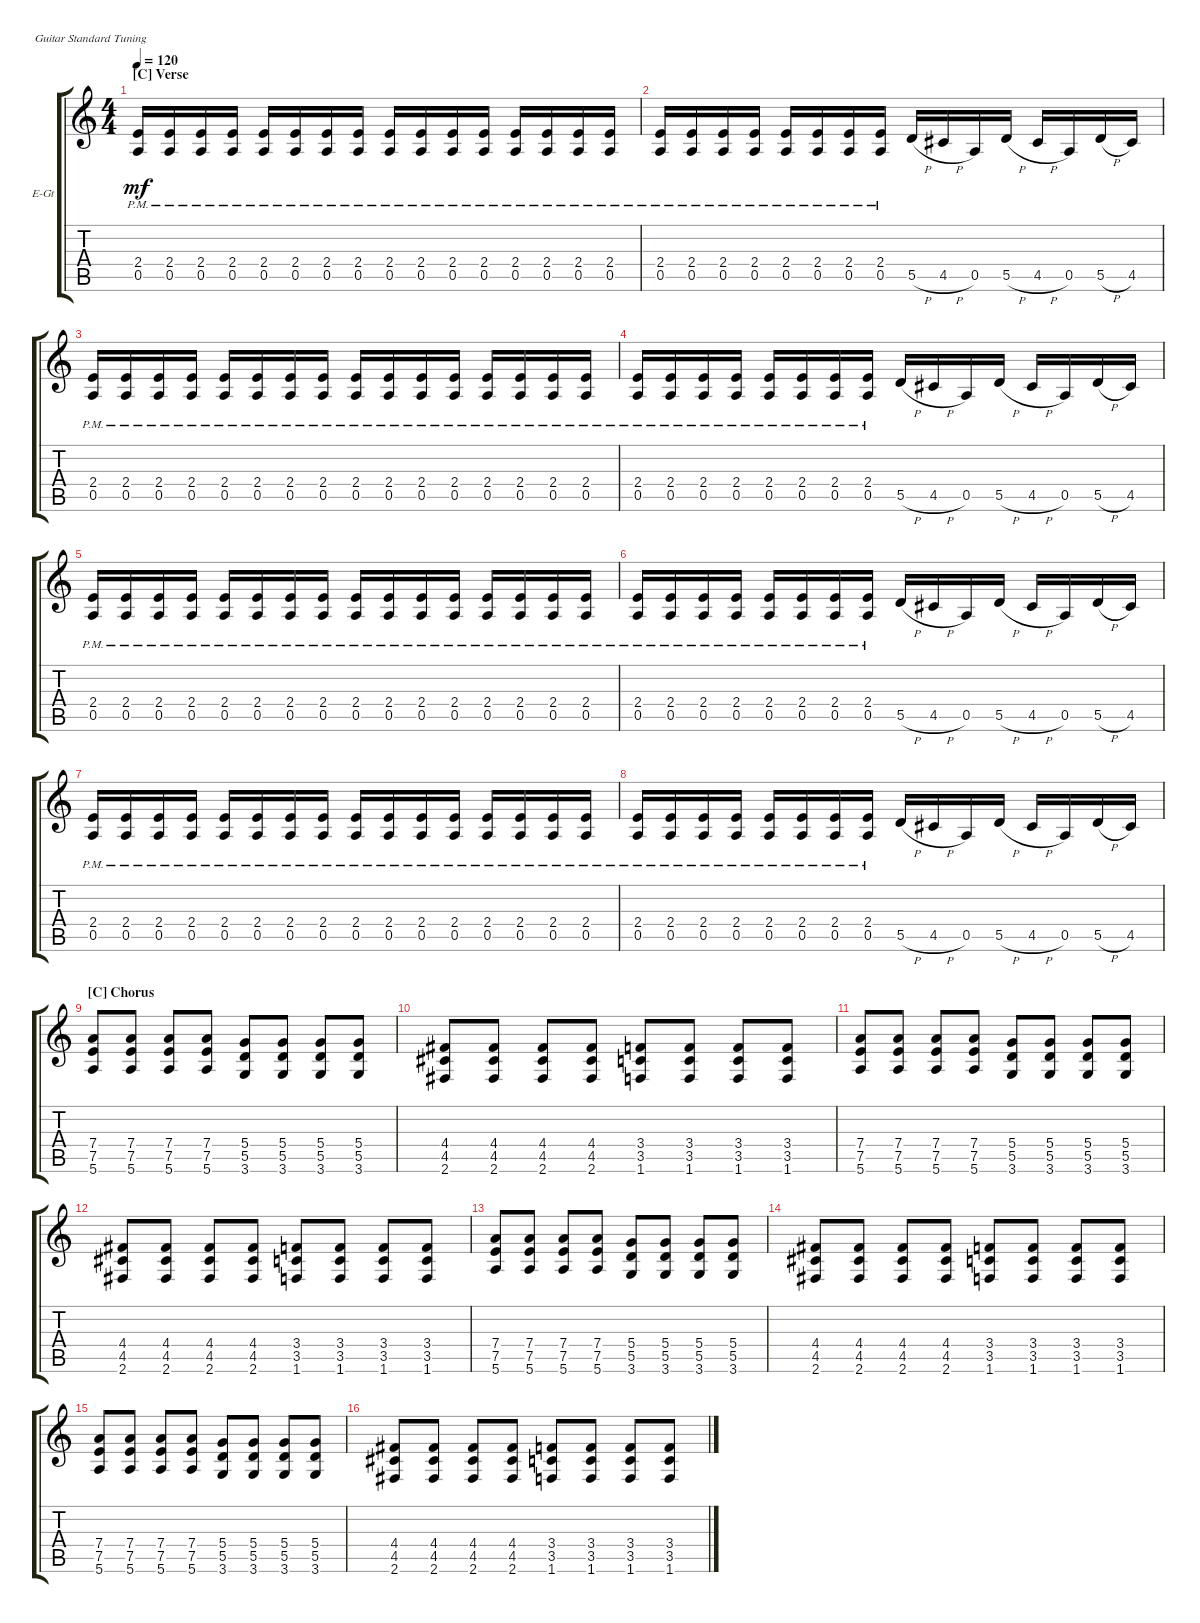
\defaultSystemsLayout 4
\bracketExtendMode groupsimilarinstruments
\firstSystemTrackNameOrientation horizontal
\otherSystemsTrackNameOrientation horizontal
\track ("Mick Cripps" "E-Gt") {instrument distortionguitar}
\staff {score tabs}
\tuning (E4 B3 G3 D3 A2 E2)
\ts (4 4)
\section ("C" "Verse")
\tempo 120
\clef g2
\ks c
(0.5 2.4{pm}).16{dy mf} (0.5 2.4{pm}).16 (0.5 2.4{pm}).16 (0.5 2.4{pm}).16 (0.5 2.4{pm}).16 (0.5 2.4{pm}).16 (0.5 2.4{pm}).16 (0.5 2.4{pm}).16 (0.5 2.4{pm}).16 (0.5 2.4{pm}).16 (0.5 2.4{pm}).16 (0.5 2.4{pm}).16 (0.5 2.4{pm}).16 (0.5 2.4{pm}).16 (0.5 2.4{pm}).16 (0.5 2.4{pm}).16 |
(0.5 2.4{pm}).16 (0.5 2.4{pm}).16 (0.5 2.4{pm}).16 (0.5 2.4{pm}).16 (0.5 2.4{pm}).16 (0.5 2.4{pm}).16 (0.5 2.4{pm}).16 (0.5 2.4{pm}).16 5.5{h}.16 4.5{h}.16 0.5.16 5.5{h}.16 4.5{h}.16 0.5.16 5.5{h}.16 4.5.16 |
(0.5 2.4{pm}).16 (0.5 2.4{pm}).16 (0.5 2.4{pm}).16 (0.5 2.4{pm}).16 (0.5 2.4{pm}).16 (0.5 2.4{pm}).16 (0.5 2.4{pm}).16 (0.5 2.4{pm}).16 (0.5 2.4{pm}).16 (0.5 2.4{pm}).16 (0.5 2.4{pm}).16 (0.5 2.4{pm}).16 (0.5 2.4{pm}).16 (0.5 2.4{pm}).16 (0.5 2.4{pm}).16 (0.5 2.4{pm}).16 |
(0.5 2.4{pm}).16 (0.5 2.4{pm}).16 (0.5 2.4{pm}).16 (0.5 2.4{pm}).16 (0.5 2.4{pm}).16 (0.5 2.4{pm}).16 (0.5 2.4{pm}).16 (0.5 2.4{pm}).16 5.5{h}.16 4.5{h}.16 0.5.16 5.5{h}.16 4.5{h}.16 0.5.16 5.5{h}.16 4.5.16 |
(0.5 2.4{pm}).16 (0.5 2.4{pm}).16 (0.5 2.4{pm}).16 (0.5 2.4{pm}).16 (0.5 2.4{pm}).16 (0.5 2.4{pm}).16 (0.5 2.4{pm}).16 (0.5 2.4{pm}).16 (0.5 2.4{pm}).16 (0.5 2.4{pm}).16 (0.5 2.4{pm}).16 (0.5 2.4{pm}).16 (0.5 2.4{pm}).16 (0.5 2.4{pm}).16 (0.5 2.4{pm}).16 (0.5 2.4{pm}).16 |
(0.5 2.4{pm}).16 (0.5 2.4{pm}).16 (0.5 2.4{pm}).16 (0.5 2.4{pm}).16 (0.5 2.4{pm}).16 (0.5 2.4{pm}).16 (0.5 2.4{pm}).16 (0.5 2.4{pm}).16 5.5{h}.16 4.5{h}.16 0.5.16 5.5{h}.16 4.5{h}.16 0.5.16 5.5{h}.16 4.5.16 |
(0.5 2.4{pm}).16 (0.5 2.4{pm}).16 (0.5 2.4{pm}).16 (0.5 2.4{pm}).16 (0.5 2.4{pm}).16 (0.5 2.4{pm}).16 (0.5 2.4{pm}).16 (0.5 2.4{pm}).16 (0.5 2.4{pm}).16 (0.5 2.4{pm}).16 (0.5 2.4{pm}).16 (0.5 2.4{pm}).16 (0.5 2.4{pm}).16 (0.5 2.4{pm}).16 (0.5 2.4{pm}).16 (0.5 2.4{pm}).16 |
(0.5 2.4{pm}).16 (0.5 2.4{pm}).16 (0.5 2.4{pm}).16 (0.5 2.4{pm}).16 (0.5 2.4{pm}).16 (0.5 2.4{pm}).16 (0.5 2.4{pm}).16 (0.5 2.4{pm}).16 5.5{h}.16 4.5{h}.16 0.5.16 5.5{h}.16 4.5{h}.16 0.5.16 5.5{h}.16 4.5.16 |
\section ("C" "Chorus")
(5.6 7.5 7.4).8 (5.6 7.5 7.4).8 (5.6 7.5 7.4).8 (5.6 7.5 7.4).8 (3.6 5.5 5.4).8 (3.6 5.5 5.4).8 (3.6 5.5 5.4).8 (3.6 5.5 5.4).8 |
(2.6 4.5 4.4).8 (2.6 4.5 4.4).8 (2.6 4.5 4.4).8 (2.6 4.5 4.4).8 (1.6 3.5 3.4).8 (1.6 3.5 3.4).8 (1.6 3.5 3.4).8 (1.6 3.5 3.4).8 |
(5.6 7.5 7.4).8 (5.6 7.5 7.4).8 (5.6 7.5 7.4).8 (5.6 7.5 7.4).8 (3.6 5.5 5.4).8 (3.6 5.5 5.4).8 (3.6 5.5 5.4).8 (3.6 5.5 5.4).8 |
(2.6 4.5 4.4).8 (2.6 4.5 4.4).8 (2.6 4.5 4.4).8 (2.6 4.5 4.4).8 (1.6 3.5 3.4).8 (1.6 3.5 3.4).8 (1.6 3.5 3.4).8 (1.6 3.5 3.4).8 |
(5.6 7.5 7.4).8 (5.6 7.5 7.4).8 (5.6 7.5 7.4).8 (5.6 7.5 7.4).8 (3.6 5.5 5.4).8 (3.6 5.5 5.4).8 (3.6 5.5 5.4).8 (3.6 5.5 5.4).8 |
(2.6 4.5 4.4).8 (2.6 4.5 4.4).8 (2.6 4.5 4.4).8 (2.6 4.5 4.4).8 (1.6 3.5 3.4).8 (1.6 3.5 3.4).8 (1.6 3.5 3.4).8 (1.6 3.5 3.4).8 |
(5.6 7.5 7.4).8 (5.6 7.5 7.4).8 (5.6 7.5 7.4).8 (5.6 7.5 7.4).8 (3.6 5.5 5.4).8 (3.6 5.5 5.4).8 (3.6 5.5 5.4).8 (3.6 5.5 5.4).8 |
(2.6 4.5 4.4).8 (2.6 4.5 4.4).8 (2.6 4.5 4.4).8 (2.6 4.5 4.4).8 (1.6 3.5 3.4).8 (1.6 3.5 3.4).8 (1.6 3.5 3.4).8 (1.6 3.5 3.4).8
